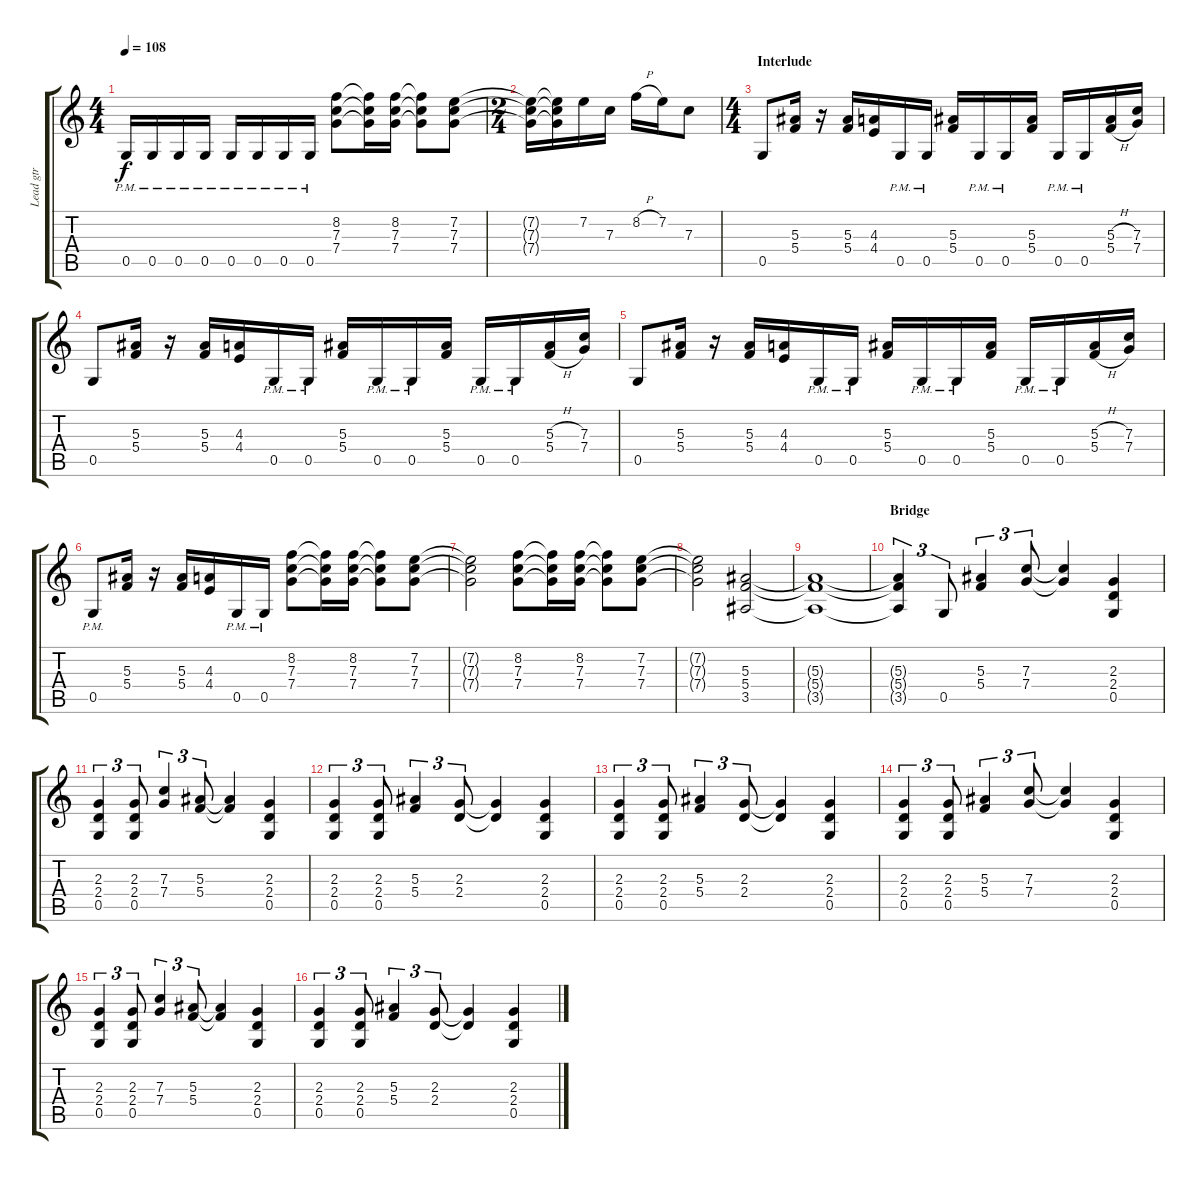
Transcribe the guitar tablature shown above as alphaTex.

\track ("Lead gtr" "Lead gtr") {instrument distortionguitar}
\staff {score tabs}
\tuning (D4 A3 F3 C3 G2 D2) {hide}
\ts (4 4)
\tempo 108
\clef g2
\ks c
0.5{pm}.16{dy f} 0.5{pm}.16 0.5{pm}.16 0.5{pm}.16 0.5{pm}.16 0.5{pm}.16 0.5{pm}.16 0.5{pm}.16 (8.2 7.3 7.4).8 (8.2{t} 7.3{t} 7.4{t}).16 (8.2 7.3 7.4).16 (8.2{t} 7.3{t} 7.4{t}).8 (7.2 7.3 7.4).8 |
\ts (2 4)
(7.2{t} 7.3{t} 7.4{t}).16 (7.2{t} 7.3{t} 7.4{t}).16 7.2.16 7.3.16 8.2{h}.16 7.2.16 7.3.8 |
\ts (4 4)
\section ("" "Interlude")
0.5.8 (5.3 5.4).16 r.16 (5.3 5.4).16 (4.3 4.4).16 0.5{pm}.16 0.5{pm}.16 (5.3 5.4).16 0.5{pm}.16 0.5{pm}.16 (5.3 5.4).16 0.5{pm}.16 0.5{pm}.16 (5.3{h} 5.4{h}).16 (7.3 7.4).16 |
0.5.8 (5.3 5.4).16 r.16 (5.3 5.4).16 (4.3 4.4).16 0.5{pm}.16 0.5{pm}.16 (5.3 5.4).16 0.5{pm}.16 0.5{pm}.16 (5.3 5.4).16 0.5{pm}.16 0.5{pm}.16 (5.3{h} 5.4{h}).16 (7.3 7.4).16 |
0.5.8 (5.3 5.4).16 r.16 (5.3 5.4).16 (4.3 4.4).16 0.5{pm}.16 0.5{pm}.16 (5.3 5.4).16 0.5{pm}.16 0.5{pm}.16 (5.3 5.4).16 0.5{pm}.16 0.5{pm}.16 (5.3{h} 5.4{h}).16 (7.3 7.4).16 |
0.5{pm}.8 (5.3 5.4).16 r.16 (5.3 5.4).16 (4.3 4.4).16 0.5{pm}.16 0.5{pm}.16 (8.2 7.3 7.4).8 (8.2{t} 7.3{t} 7.4{t}).16 (8.2 7.3 7.4).16 (8.2{t} 7.3{t} 7.4{t}).8 (7.2 7.3 7.4).8 |
(7.2{t} 7.3{t} 7.4{t}).2 (8.2 7.3 7.4).8 (8.2{t} 7.3{t} 7.4{t}).16 (8.2 7.3 7.4).16 (8.2{t} 7.3{t} 7.4{t}).8 (7.2 7.3 7.4).8 |
(7.2{t} 7.3{t} 7.4{t}).2 (5.3 5.4 3.5).2 |
(5.3{t} 5.4{t} 3.5{t}).1 |
\section ("" "Bridge")
(5.3{t} 5.4{t} 3.5{t}).4{tu (3 2)} 0.5.8{tu (3 2)} (5.3 5.4).4{tu (3 2)} (7.3 7.4).8{tu (3 2)} (7.3{t} 7.4{t}).4 (2.3 2.4 0.5).4 |
(2.3 2.4 0.5).4{tu (3 2)} (2.3 2.4 0.5).8{tu (3 2)} (7.3 7.4).4{tu (3 2)} (5.3 5.4).8{tu (3 2)} (5.3{t} 5.4{t}).4 (2.3 2.4 0.5).4 |
(2.3 2.4 0.5).4{tu (3 2)} (2.3 2.4 0.5).8{tu (3 2)} (5.3 5.4).4{tu (3 2)} (2.3 2.4).8{tu (3 2)} (2.3{t} 2.4{t}).4 (2.3 2.4 0.5).4 |
(2.3 2.4 0.5).4{tu (3 2)} (2.3 2.4 0.5).8{tu (3 2)} (5.3 5.4).4{tu (3 2)} (2.3 2.4).8{tu (3 2)} (2.3{t} 2.4{t}).4 (2.3 2.4 0.5).4 |
(2.3 2.4 0.5).4{tu (3 2)} (2.3 2.4 0.5).8{tu (3 2)} (5.3 5.4).4{tu (3 2)} (7.3 7.4).8{tu (3 2)} (7.3{t} 7.4{t}).4 (2.3 2.4 0.5).4 |
(2.3 2.4 0.5).4{tu (3 2)} (2.3 2.4 0.5).8{tu (3 2)} (7.3 7.4).4{tu (3 2)} (5.3 5.4).8{tu (3 2)} (5.3{t} 5.4{t}).4 (2.3 2.4 0.5).4 |
(2.3 2.4 0.5).4{tu (3 2)} (2.3 2.4 0.5).8{tu (3 2)} (5.3 5.4).4{tu (3 2)} (2.3 2.4).8{tu (3 2)} (2.3{t} 2.4{t}).4 (2.3 2.4 0.5).4
